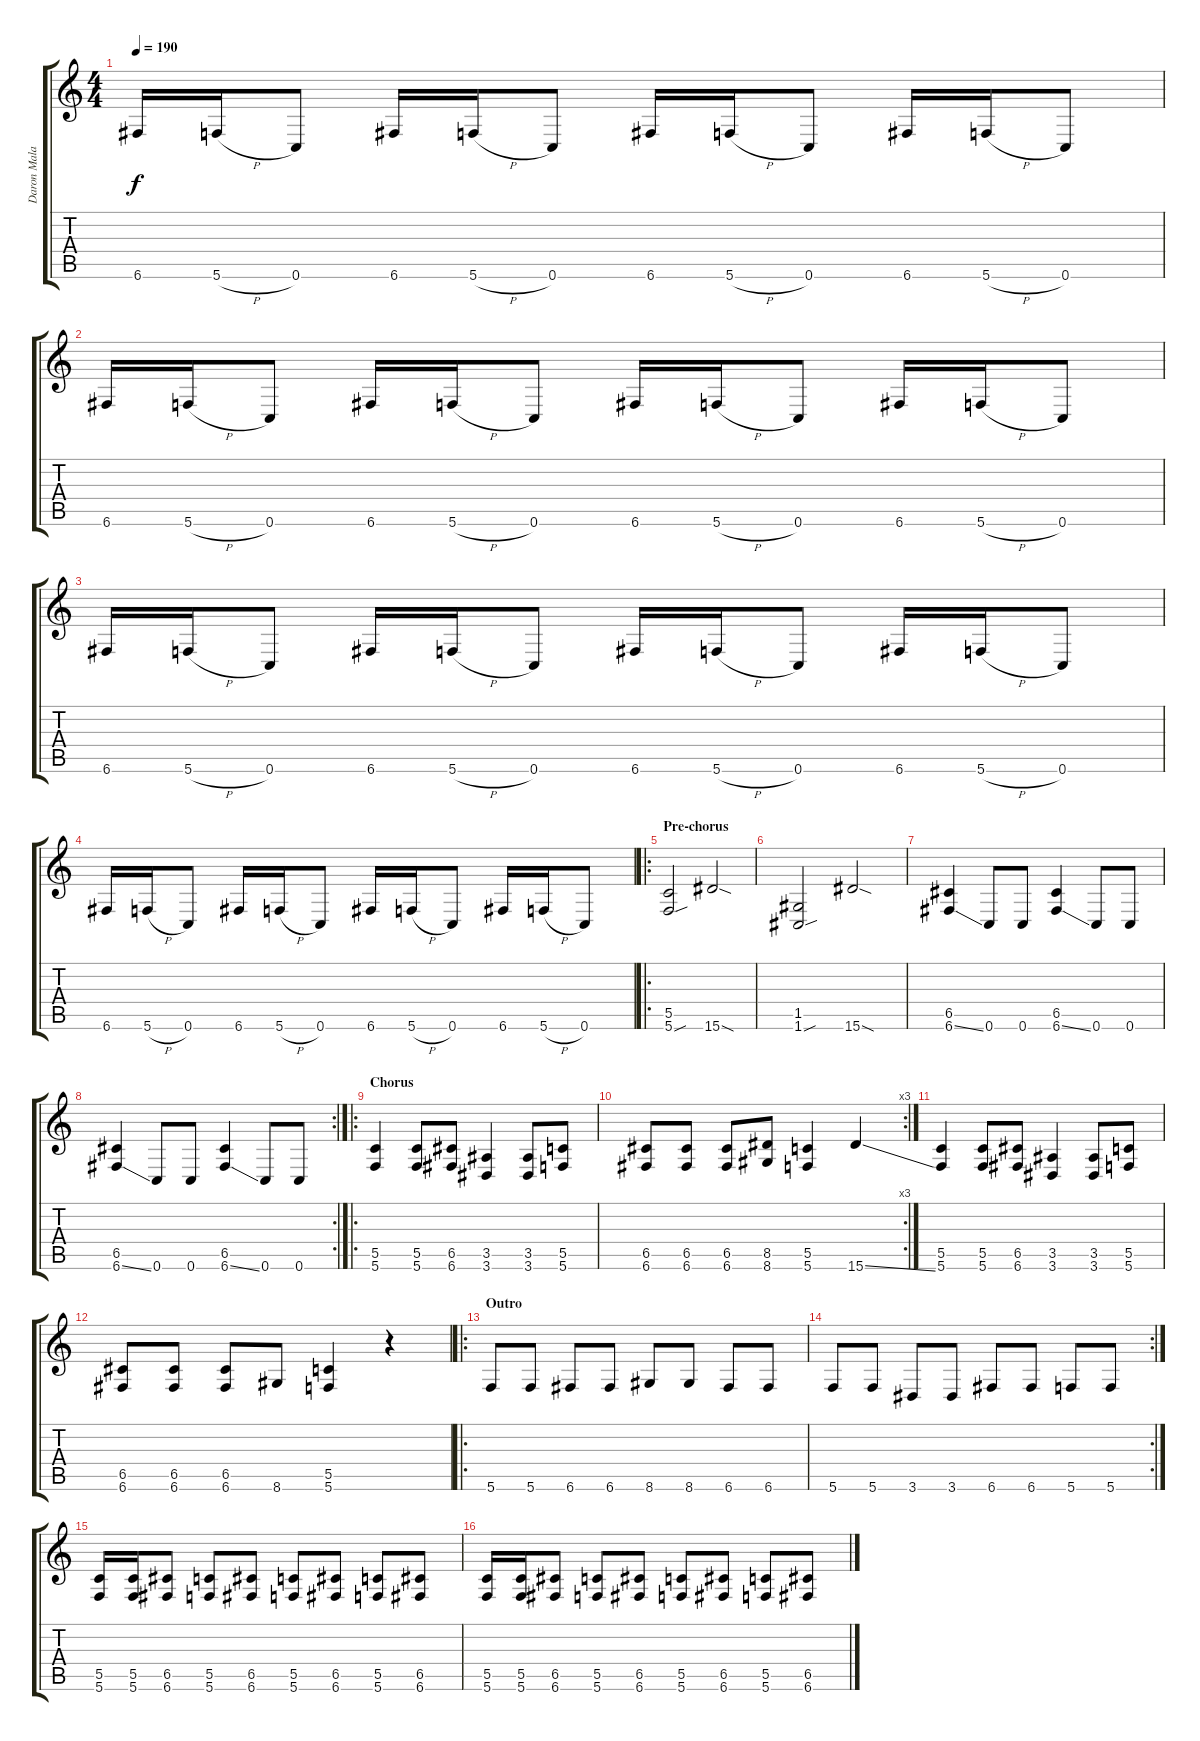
\track ("Daron Malakian" "Daron Mala") {instrument distortionguitar}
\staff {score tabs}
\tuning (D4 A3 F3 C3 G2 C2) {hide}
\ts (4 4)
\tempo 190
\clef g2
\ks c
6.6.16{dy f} 5.6{h}.16 0.6.8 6.6.16 5.6{h}.16 0.6.8 6.6.16 5.6{h}.16 0.6.8 6.6.16 5.6{h}.16 0.6.8 |
6.6.16 5.6{h}.16 0.6.8 6.6.16 5.6{h}.16 0.6.8 6.6.16 5.6{h}.16 0.6.8 6.6.16 5.6{h}.16 0.6.8 |
6.6.16 5.6{h}.16 0.6.8 6.6.16 5.6{h}.16 0.6.8 6.6.16 5.6{h}.16 0.6.8 6.6.16 5.6{h}.16 0.6.8 |
6.6.16 5.6{h}.16 0.6.8 6.6.16 5.6{h}.16 0.6.8 6.6.16 5.6{h}.16 0.6.8 6.6.16 5.6{h}.16 0.6.8 |
\ro
\section ("" "Pre-chorus")
(5.5 5.6{sou}).2 15.6{sod}.2 |
(1.5 1.6{sou}).2 15.6{sod}.2 |
(6.5 6.6{ss}).4 0.6.8 0.6.8 (6.5 6.6{ss}).4 0.6.8 0.6.8 |
\rc 2
(6.5 6.6{ss}).4 0.6.8 0.6.8 (6.5 6.6{ss}).4 0.6.8 0.6.8 |
\ro
\section ("" "Chorus")
(5.5 5.6).4 (5.5 5.6).8 (6.5 6.6).8 (3.5 3.6).4 (3.5 3.6).8 (5.5 5.6).8 |
\rc 3
(6.5 6.6).8 (6.5 6.6).8 (6.5 6.6).8 (8.5 8.6).8 (5.5 5.6).4 15.6{ss}.4 |
(5.5 5.6).4 (5.5 5.6).8 (6.5 6.6).8 (3.5 3.6).4 (3.5 3.6).8 (5.5 5.6).8 |
(6.5 6.6).8 (6.5 6.6).8 (6.5 6.6).8 8.6.8 (5.5 5.6).4 r.4 |
\ro
\section ("" "Outro")
5.6.8 5.6.8 6.6.8 6.6.8 8.6.8 8.6.8 6.6.8 6.6.8 |
\rc 2
5.6.8 5.6.8 3.6.8 3.6.8 6.6.8 6.6.8 5.6.8 5.6.8 |
(5.5 5.6).16 (5.5 5.6).16 (6.5 6.6).8 (5.5 5.6).8 (6.5 6.6).8 (5.5 5.6).8 (6.5 6.6).8 (5.5 5.6).8 (6.5 6.6).8 |
(5.5 5.6).16 (5.5 5.6).16 (6.5 6.6).8 (5.5 5.6).8 (6.5 6.6).8 (5.5 5.6).8 (6.5 6.6).8 (5.5 5.6).8 (6.5 6.6).8
